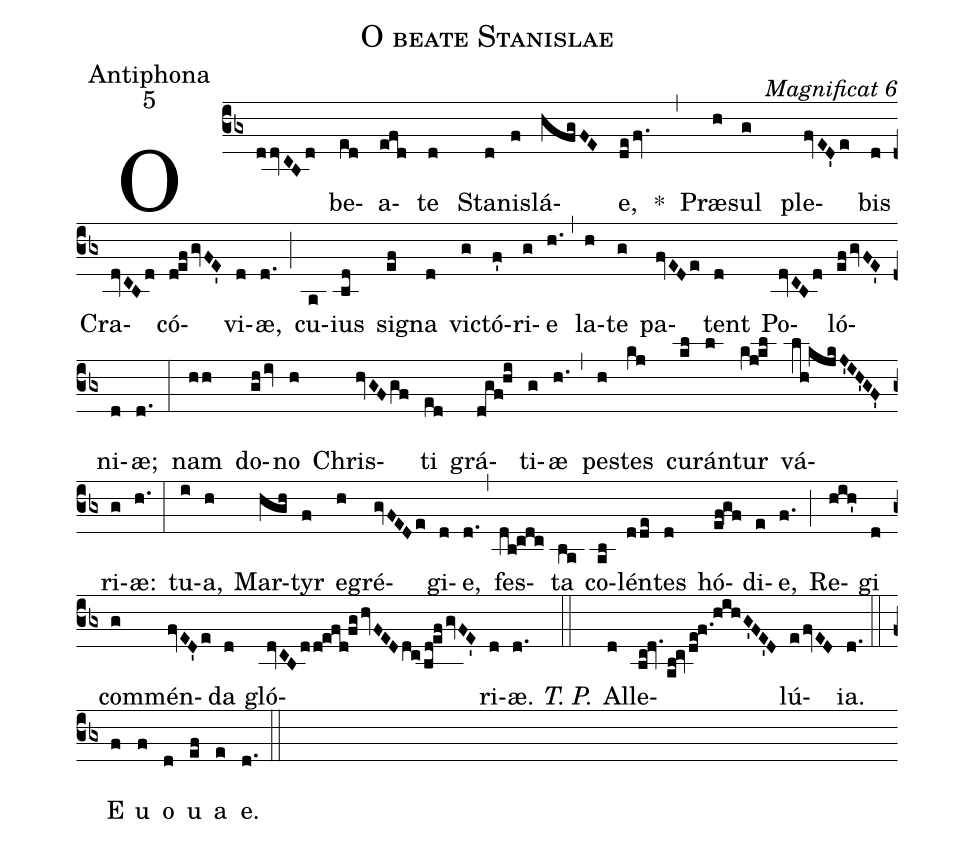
name:O beate Stanislae;
office-part:Antiphona;
mode:5;
commentary:Magnificat 6;
%%
(cb3)O(ddvCBd) be(ed)a(efd)te(d) Sta(d)nis(f)lá(hfgFE)e,(defv.) *(,) Præ(h)sul(g) ple(fvED'e)bis(d) Cra(dvCBd)có(defgvFE')vi(d)æ,(d.) (;) cu(a)ius(bd) si(ef)gna(d) vi(g)ctó(f')ri(g)e(h.) (,) la(h)te(g) pa(fvEDe)tent(d) Po(dvCBd)ló(efgvFE')ni(d)æ;(d.) (:) nam(hh) do(ghiv)no(h) Chris(hvGFgf)ti(ed) grá(dgf!hi)ti(g)æ(h.) (,) pes(h)tes(kj) cu(kl)rán(l)tur(kj!kl) vá(lh!kjkJ'IH'GF')ri(g)æ:(h.) (:) tu(i)a,(h) Mar(hgh)tyr(f) e(h)gré(gvFEDe)gi(d)e,(d.) (,) fes(db!cdc)ta(ba) co(ab)lén(dde)tes(d) hó(ef!gf)di(e)e,(f.) (;) Re(hih')gi(d) com(g)mén(fvED'e)da(d) gló(dvCBdd!efd!fghvFEDdcbd!efgvFE')ri(d)æ.(d.) <i>T. P.</i>(::) Al(d)le(bc!dv.ab!cvde!f.!hihG'FE'D)lú(efvED)ia.(d.) (::) E(f) u(f) o(d) u(ef) a(e) e.(d.) (::)
